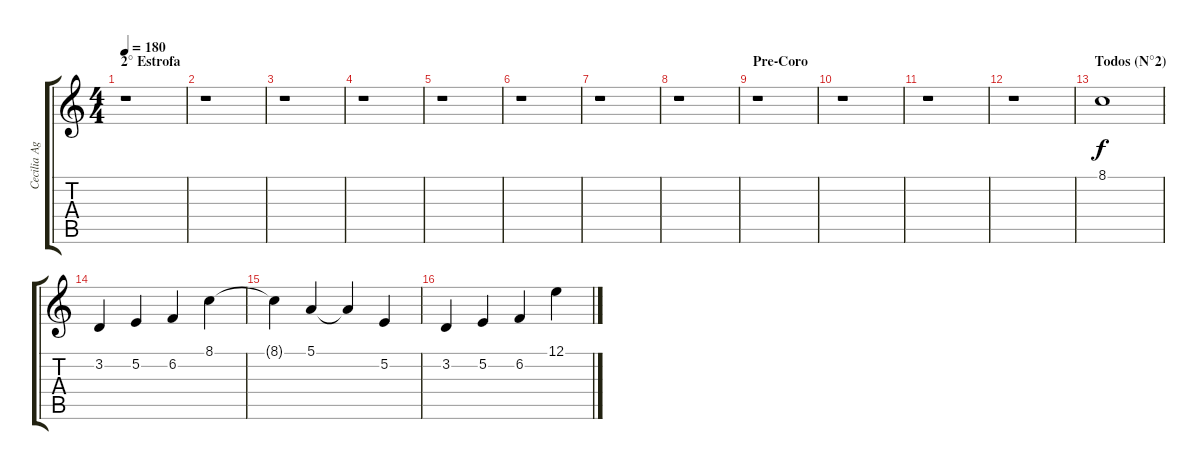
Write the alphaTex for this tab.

\track ("Cecilia Aguayo (Sintetizador 2) " "Cecilia Ag") {instrument stringensemble1}
\staff {score tabs}
\tuning (E4 B3 G3 D3 A2 E2) {hide}
\ts (4 4)
\section ("" "2° Estrofa")
\tempo 180
\clef g2
\ks c
r.1{dy f} |
r.1 |
r.1 |
r.1 |
r.1 |
r.1 |
r.1 |
r.1 |
\section ("" "Pre-Coro ")
r.1 |
r.1 |
r.1 |
r.1 |
\section ("" "Todos (N°2)")
8.1.1 |
3.2.4 5.2.4 6.2.4 8.1.4 |
8.1{t}.4 5.1.4 5.1{t}.4 5.2.4 |
3.2.4 5.2.4 6.2.4 12.1.4
